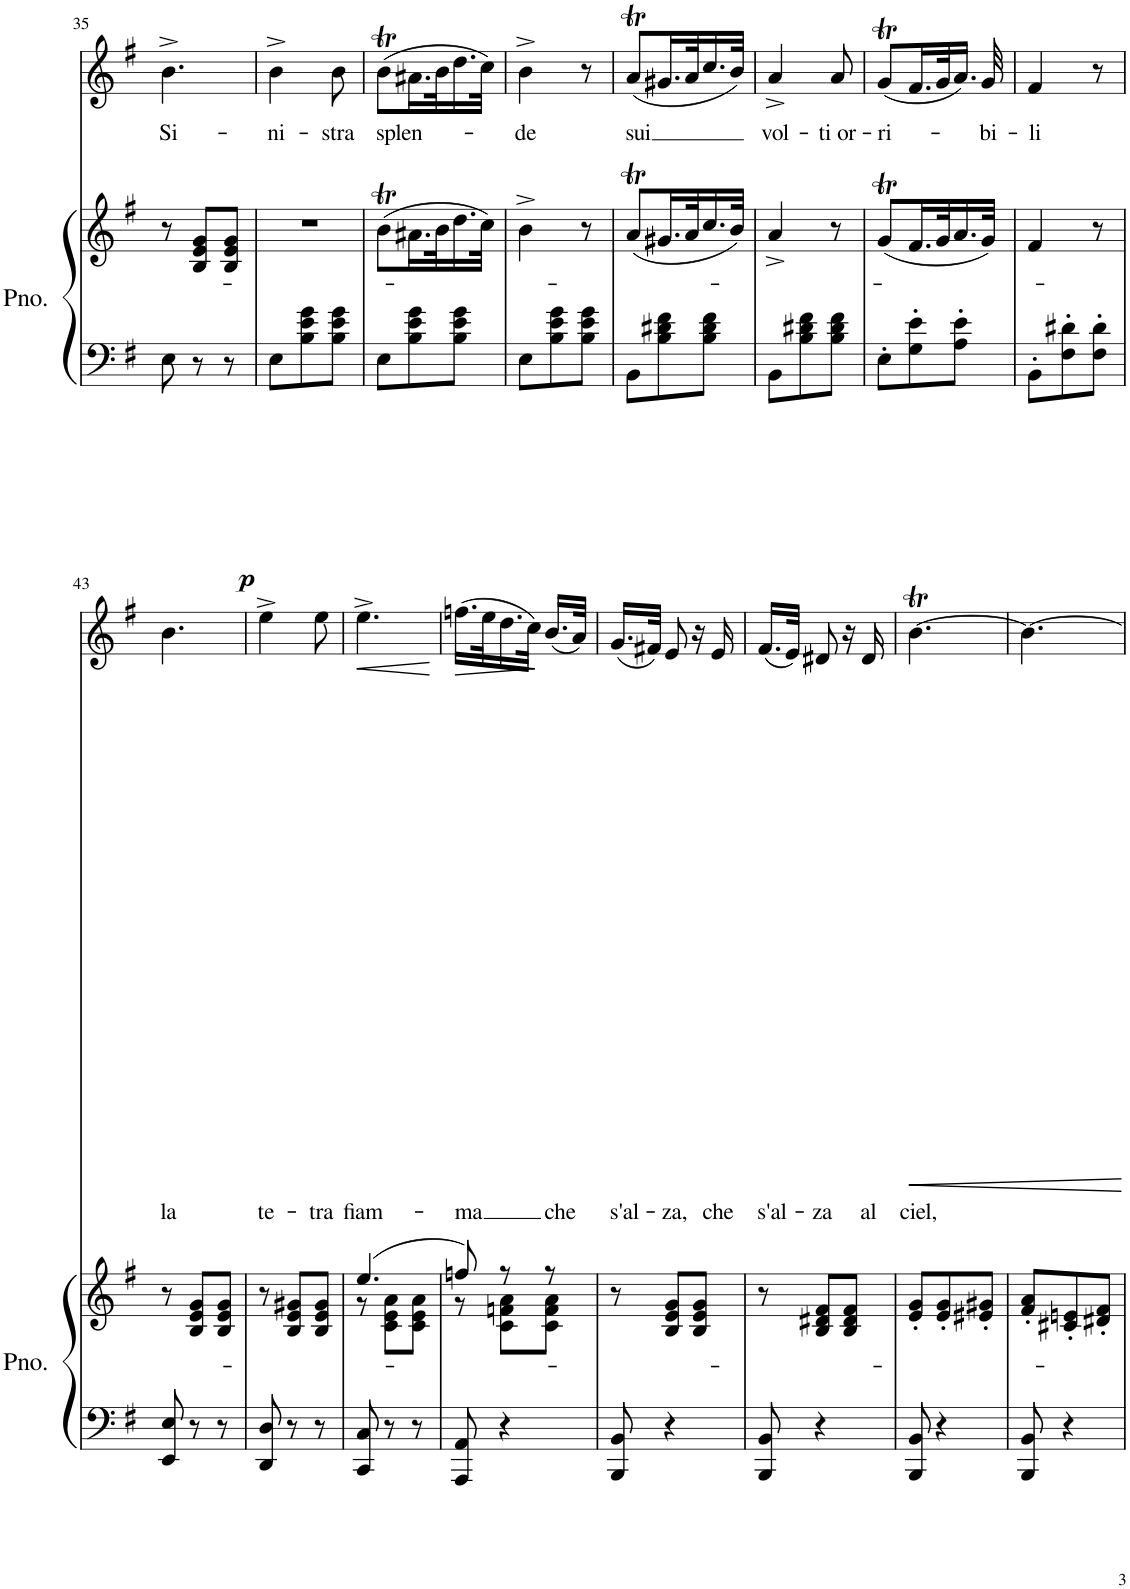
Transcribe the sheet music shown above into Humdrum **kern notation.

**kern	**kern	**dynam	**kern	**text	**dynam
*part2	*part2	*part2	*part1	*part1	*part1
*staff3	*staff2	*staff2/3	*staff1	*staff1	*staff1
*I"Piano	*	*	*I"Azucena	*	*
*I'Pno.	*	*	*	*	*
!!LO:PB:g=z
*clefF4	*clefG2	*	*clefG2	*	*
*k[f#]	*k[f#]	*	*k[f#]	*	*
*M3/8	*M3/8	*	*M3/8	*	*
=35	=35	=35	=35	=35	=35
!	!	!LO:DY:b=2	!	!LO:LY:b	!
8E\	8r	p	4.b^\	Si-	.
8r	8B/ 8e/ 8g/L	.	.	.	.
8r	8B/ 8e/ 8g/J	.	.	.	.
=36	=36	=36	=36	=36	=36
!	!	!	!	!LO:LY:b	!
8E\L	4.r	.	4b^\	-ni-	.
8B\ 8e\ 8g\	.	.	.	.	.
!	!	!	!	!LO:LY:b	!
8B\ 8e\ 8g\J	.	.	8b\	-stra	.
=37	=37	=37	=37	=37	=37
!	!	!	!	!LO:LY:b	!
8E\L	(8bt\L	.	(8bt\L	splen-	.
8B\ 8e\ 8g\	16.a#X\L	.	16.a#X\L	.	.
.	32b\K	.	32b\K	.	.
8B\ 8e\ 8g\J	16.dd\	.	16.dd\	.	.
.	32cc\JJk)	.	32cc\JJk)	.	.
=38	=38	=38	=38	=38	=38
!	!	!	!	!LO:LY:b	!
8E\L	4b^\	.	4b^\	-de	.
8B\ 8e\ 8g\	.	.	.	.	.
8B\ 8e\ 8g\J	8r	.	8r	.	.
=39	=39	=39	=39	=39	=39
!	!	!	!	!LO:LY:b	!
8BB\L	(8aT/L	.	(8aT/L	-sui	.
8B\ 8d#X\ 8f#\	16.g#X/L	.	16.g#X/L	.	.
.	32a/K	.	32a/K	.	.
8B\ 8d#\ 8f#\J	16.cc/	.	16.cc/	.	.
.	32b/JJk)	.	32b/JJk)	.	.
=40	=40	=40	=40	=40	=40
!	!	!	!	!LO:LY:b	!
8BB\L	4a^/	.	4a^/	vol-	.
8B\ 8d#X\ 8f#\	.	.	.	.	.
!	!	!	!	!LO:LY:b	!
8B\ 8d#\ 8f#\J	8r	.	8a/	-ti or-	.
=41	=41	=41	=41	=41	=41
!	!	!	!	!LO:LY:b	!
8E'\L	(8gT/L	.	(8gT/L	-ri-	.
8G\' 8e\'	16.f#/L	.	16.f#/L	.	.
.	32g/K	.	32g/K	.	.
8A\' 8e\'J	16.a/	.	16.a/JJ)	.	.
!	!	!	!	!LO:LY:b	!
.	32g/JJk)	.	32g/	-bi-	.
=42	=42	=42	=42	=42	=42
!	!	!	!	!LO:LY:b	!
8BB'\L	4f#/	.	4f#/	-li	.
8F#\' 8d#X\'	.	.	.	.	.
8F#\' 8d#\'J	8r	.	8r	.	.
!!LO:LB:g=z
=43	=43	=43	=43	=43	=43
!	!	!	!	!LO:LY:b	!
8EE/ 8E/	8r	.	4.b\	la	.
8r	8B/ 8e/ 8g/L	.	.	.	.
8r	8B/ 8e/ 8g/J	.	.	.	.
=44	=44	=44	=44	=44	=44
!	!	!	!	!LO:LY:b	!
8DD/ 8D/	8r	.	4ee^\	te-	.
8r	8B/ 8e/ 8g#X/L	.	.	.	.
!	!	!	!	!LO:LY:b	!
8r	8B/ 8e/ 8g#/J	.	8ee\	-tra	.
=45	=45	=45	=45	=45	=45
*	*^	*	*	*	*
!	!	!	!	!	!LO:LY:b	!LO:HP:b
8CC/ 8C/	(4.ee/	8r	.	4.ee^\	fiam-	<
8r	.	8c\ 8e\ 8a\L	.	.	.	.
8r	.	8c\ 8e\ 8a\J	.	.	.	.
*	*v	*v	*	*	*	*
.	.	.	.	.	[
=46	=46	=46	=46	=46	=46
*	*^	*	*	*	*
!	!	!	!	!	!LO:LY:b	!LO:HP:b
8AAA/ 8AA/	8ffn/)	8r	.	(16.ffn\LL	-ma	>
.	.	.	.	32ee\K	.	.
4r	8r	8c\ 8fn\ 8a\L	.	16.dd\	.	.
.	.	.	.	32cc\JJk)	.	.
!	!	!	!	!	!LO:LY:b	!
.	8r	8c\ 8f\ 8a\J	.	(16.b/LL	che	]
.	.	.	.	32a/JJk)	.	.
*	*v	*v	*	*	*	*
=47	=47	=47	=47	=47	=47
!	!	!	!	!LO:LY:b	!
8BBB/ 8BB/	8r	.	(16.g/LL	s'al-	.
.	.	.	32f#X/JJk)	.	.
!	!	!	!	!LO:LY:b	!
4r	8B/ 8e/ 8g/L	.	8e/	-za,	.
.	8B/ 8e/ 8g/J	.	16r	.	.
!	!	!	!	!LO:LY:b	!
.	.	.	16e/	che	.
=48	=48	=48	=48	=48	=48
!	!	!	!	!LO:LY:b	!
8BBB/ 8BB/	8r	.	(16.f#/LL	s'al-	.
.	.	.	32e/JJk)	.	.
!	!	!	!	!LO:LY:b	!
4r	8B/ 8d#X/ 8f#/L	.	8d#X/	-za	.
.	8B/ 8d#/ 8f#/J	.	16r	.	.
!	!	!	!	!LO:LY:b	!
.	.	.	16d#/	al	.
=49	=49	=49	=49	=49	=49
!	!	!	!	!LO:LY:b	!
8BBB/ 8BB/	8e/' 8g/'L	.	[4.bt\	ciel,	.
4r	8e/' 8g/'	.	.	.	.
.	8e#X/' 8g#X/'J	.	.	.	.
=50	=50	=50	=50	=50	=50
8BBB/ 8BB/	8f#/' 8a/'L	.	4.b\_	.	.
4r	8c#X/' 8en/'	.	.	.	.
.	8d#X/' 8f#/'J	.	.	.	.
=	=	=	=	=	=
*-	*-	*-	*-	*-	*-
